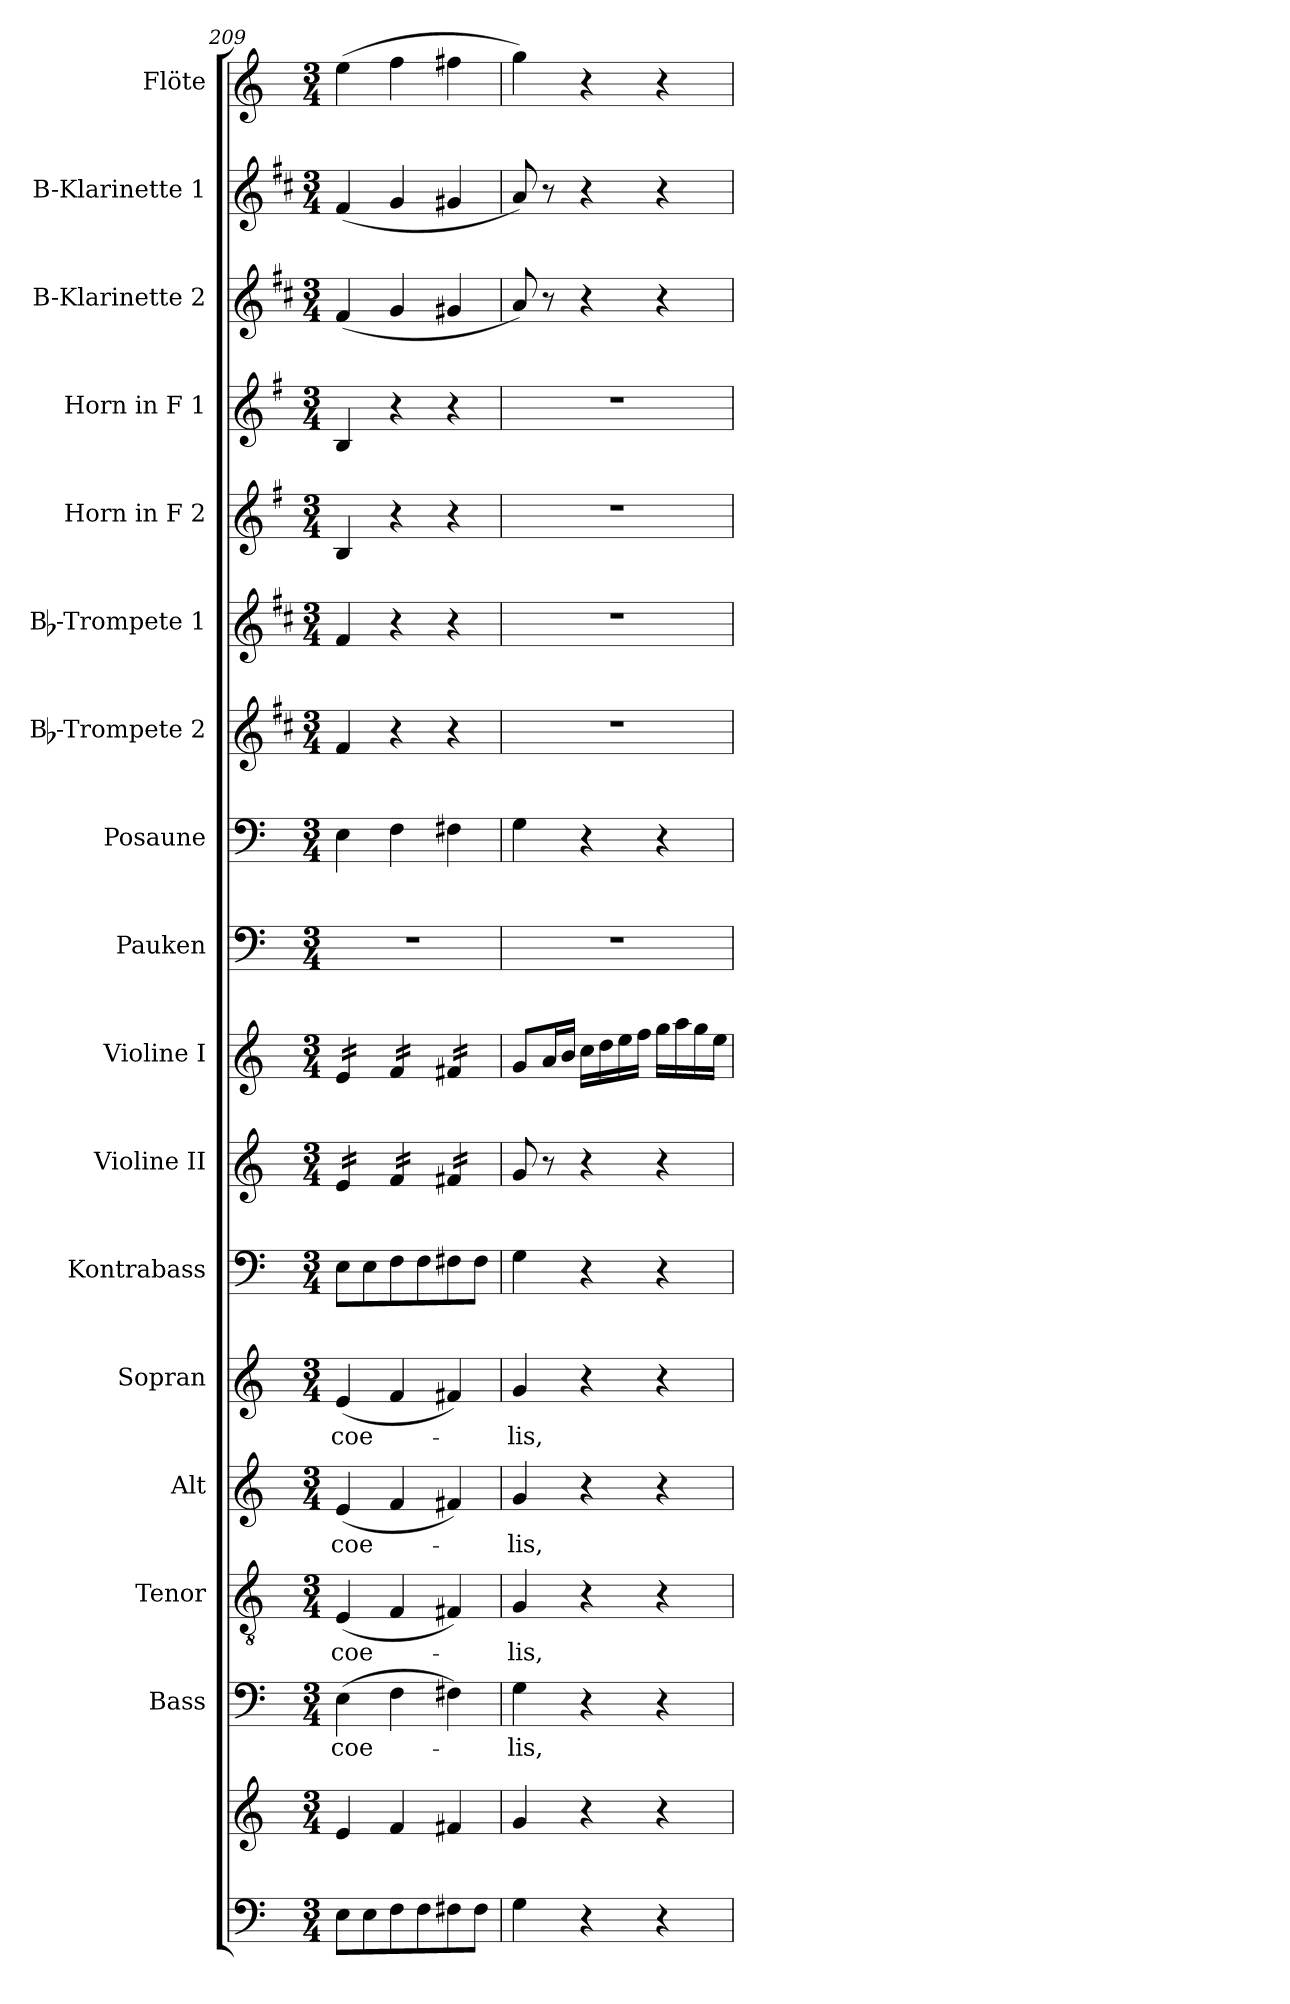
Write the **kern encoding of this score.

**kern	**kern	**kern	**text	**kern	**text	**kern	**text	**kern	**text	**kern	**kern	**kern	**kern	**kern	**kern	**kern	**kern	**kern	**kern	**kern	**kern
*part17	*part17	*part16	*part16	*part15	*part15	*part14	*part14	*part13	*part13	*part12	*part11	*part10	*part9	*part8	*part7	*part6	*part5	*part4	*part3	*part2	*part1
*staff18	*staff17	*staff16	*staff16	*staff15	*staff15	*staff14	*staff14	*staff13	*staff13	*staff12	*staff11	*staff10	*staff9	*staff8	*staff7	*staff6	*staff5	*staff4	*staff3	*staff2	*staff1
*	*	*I"Bass	*	*I"Tenor	*	*I"Alt	*	*I"Sopran	*	*I"Kontrabass	*I"Violine II	*I"Violine I	*I"Pauken	*I"Posaune	*I"Bb-Trompete 2	*I"Bb-Trompete 1	*I"Horn in F 2	*I"Horn in F 1	*I"B-Klarinette 2	*I"B-Klarinette 1	*I"Flöte
*	*	*I'B.	*	*I'T.	*	*I'A.	*	*I'S.	*	*I'Kb.	*I'Vl. II	*I'Vl. I	*I'Pk.	*I'Pos.	*I'Bb Trp. 2	*I'Bb Trp. 1	*I'Hrn. 2	*I'Hrn. 1	*I'B Kl. 2	*I'B Kl. 1	*I'Fl.
!!LO:PB:g=z
*clefF4	*clefG2	*clefF4	*	*clefGv2	*	*clefG2	*	*clefG2	*	*clefF4	*clefG2	*clefG2	*clefF4	*clefF4	*clefG2	*clefG2	*clefG2	*clefG2	*clefG2	*clefG2	*clefG2
*	*	*	*	*	*	*	*	*	*	*ITrd7c12	*	*	*	*	*ITrd1c2	*ITrd1c2	*ITrd4c7	*ITrd4c7	*ITrd1c2	*ITrd1c2	*
*k[]	*k[]	*k[]	*	*k[]	*	*k[]	*	*k[]	*	*k[]	*k[]	*k[]	*k[]	*k[]	*k[]	*k[]	*k[]	*k[]	*k[]	*k[]	*k[]
*C:	*C:	*C:	*	*C:	*	*C:	*	*C:	*	*C:	*C:	*C:	*C:	*C:	*C:	*C:	*C:	*C:	*C:	*C:	*C:
*M3/4	*M3/4	*M3/4	*	*M3/4	*	*M3/4	*	*M3/4	*	*M3/4	*M3/4	*M3/4	*M3/4	*M3/4	*M3/4	*M3/4	*M3/4	*M3/4	*M3/4	*M3/4	*M3/4
=209	=209	=209	=209	=209	=209	=209	=209	=209	=209	=209	=209	=209	=209	=209	=209	=209	=209	=209	=209	=209	=209
!	!	!	!LO:LY:b	!	!LO:LY:b	!	!LO:LY:b	!	!LO:LY:b	!	!	!	!	!	!	!	!	!	!	!	!
*	*	*	*	*	*	*	*	*	*	*	*tremolo	*	*	*	*	*	*	*	*	*	*
*	*	*	*	*	*	*	*	*	*	*	*	*tremolo	*	*	*	*	*	*	*	*	*
8E\L	4e/	(>4E\	coe-	(<4E/	coe-	(<4e/	coe-	(<4e/	coe-	8EE\L	16e/LL	16e/LL	2.r	4E\	4e/	4e/	4E/	4E/	(<4e/	(<4e/	(>4ee\
.	.	.	.	.	.	.	.	.	.	.	16e/	16e/	.	.	.	.	.	.	.	.	.
8E\	.	.	.	.	.	.	.	.	.	8EE\	16e/	16e/	.	.	.	.	.	.	.	.	.
.	.	.	.	.	.	.	.	.	.	.	16e/JJ	16e/JJ	.	.	.	.	.	.	.	.	.
8F\	4f/	4F\	.	4F/	.	4f/	.	4f/	.	8FF\	16f/LL	16f/LL	.	4F\	4r	4r	4r	4r	4f/	4f/	4ff\
.	.	.	.	.	.	.	.	.	.	.	16f/	16f/	.	.	.	.	.	.	.	.	.
8F\	.	.	.	.	.	.	.	.	.	8FF\	16f/	16f/	.	.	.	.	.	.	.	.	.
.	.	.	.	.	.	.	.	.	.	.	16f/JJ	16f/JJ	.	.	.	.	.	.	.	.	.
8F#X\	4f#X/	4F#X\)	.	4F#X/)	.	4f#X/)	.	4f#X/)	.	8FF#X\	16f#X/LL	16f#X/LL	.	4F#X\	4r	4r	4r	4r	4f#X/	4f#X/	4ff#X\
.	.	.	.	.	.	.	.	.	.	.	16f#X/	16f#X/	.	.	.	.	.	.	.	.	.
8F#\J	.	.	.	.	.	.	.	.	.	8FF#\J	16f#X/	16f#X/	.	.	.	.	.	.	.	.	.
.	.	.	.	.	.	.	.	.	.	.	16f#X/JJ	16f#X/JJ	.	.	.	.	.	.	.	.	.
*	*	*	*	*	*	*	*	*	*	*	*	*Xtremolo	*	*	*	*	*	*	*	*	*
*	*	*	*	*	*	*	*	*	*	*	*Xtremolo	*	*	*	*	*	*	*	*	*	*
=210	=210	=210	=210	=210	=210	=210	=210	=210	=210	=210	=210	=210	=210	=210	=210	=210	=210	=210	=210	=210	=210
!	!	!	!LO:LY:b	!	!LO:LY:b	!	!LO:LY:b	!	!LO:LY:b	!	!	!	!	!	!	!	!	!	!	!	!
4G\	4g/	4G\	-lis,	4G/	-lis,	4g/	-lis,	4g/	-lis,	4GG\	8g/	8g/L	2.r	4G\	2.r	2.r	2.r	2.r	8g/)	8g/)	4gg\)
.	.	.	.	.	.	.	.	.	.	.	8r	16a/L	.	.	.	.	.	.	8r	8r	.
.	.	.	.	.	.	.	.	.	.	.	.	16b/JJ	.	.	.	.	.	.	.	.	.
4r	4r	4r	.	4r	.	4r	.	4r	.	4r	4r	16cc\LL	.	4r	.	.	.	.	4r	4r	4r
.	.	.	.	.	.	.	.	.	.	.	.	16dd\	.	.	.	.	.	.	.	.	.
.	.	.	.	.	.	.	.	.	.	.	.	16ee\	.	.	.	.	.	.	.	.	.
.	.	.	.	.	.	.	.	.	.	.	.	16ff\JJ	.	.	.	.	.	.	.	.	.
4r	4r	4r	.	4r	.	4r	.	4r	.	4r	4r	16gg\LL	.	4r	.	.	.	.	4r	4r	4r
.	.	.	.	.	.	.	.	.	.	.	.	16aa\	.	.	.	.	.	.	.	.	.
.	.	.	.	.	.	.	.	.	.	.	.	16gg\	.	.	.	.	.	.	.	.	.
.	.	.	.	.	.	.	.	.	.	.	.	16ee\JJ	.	.	.	.	.	.	.	.	.
=	=	=	=	=	=	=	=	=	=	=	=	=	=	=	=	=	=	=	=	=	=
*-	*-	*-	*-	*-	*-	*-	*-	*-	*-	*-	*-	*-	*-	*-	*-	*-	*-	*-	*-	*-	*-
